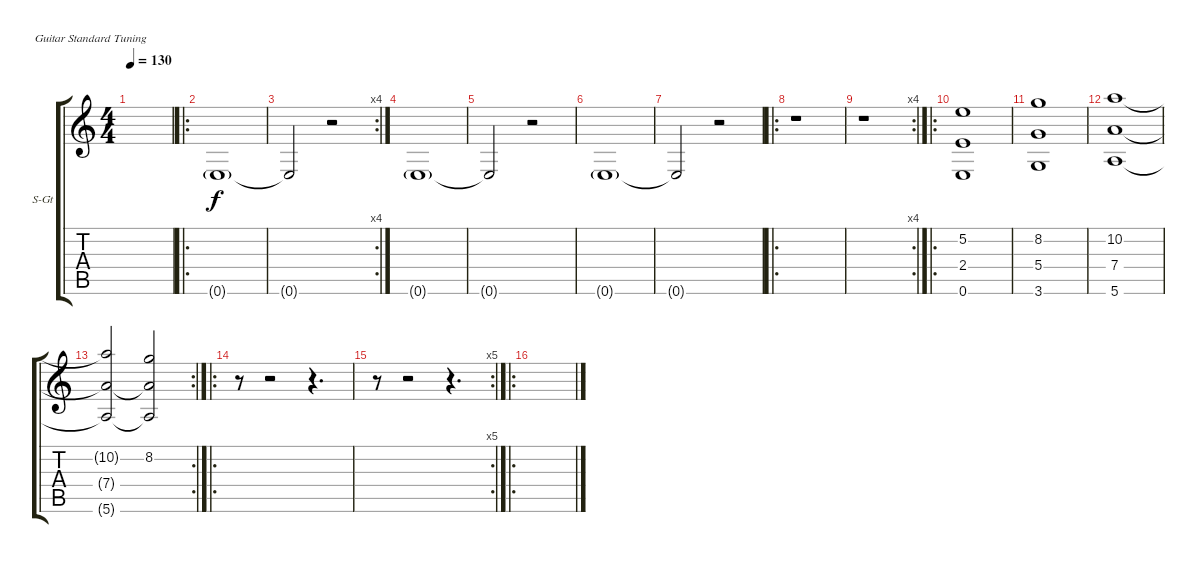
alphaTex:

\bracketExtendMode groupsimilarinstruments
\firstSystemTrackNameOrientation horizontal
\otherSystemsTrackNameOrientation horizontal
\track ("Keyboard" "S-Gt") {instrument stringensemble1}
\staff {score tabs}
\tuning (E4 B3 G3 D3 A2 E2)
\displaytranspose 12
\ts (4 4)
\tempo 130
\clef g2
\ks c
|
\ro
0.6{g}.1 |
\rc 4
0.6{t}.2 r.2 |
0.6{g}.1 |
0.6{t}.2 r.2 |
0.6{g}.1 |
0.6{t}.2 r.2 |
\ro
r.1 |
\rc 4
r.1 |
\ro
(5.2 2.4 0.6).1 |
(8.2 5.4 3.6).1 |
(10.2 7.4 5.6).1 |
\rc 2
(10.2{t} 7.4{t} 5.6{t}).2 (5.6{t} 8.2 7.4{t}).2 |
\ro
r.8 r.2 r.4{d} |
\rc 5
r.8 r.2 r.4{d} |
\ro
